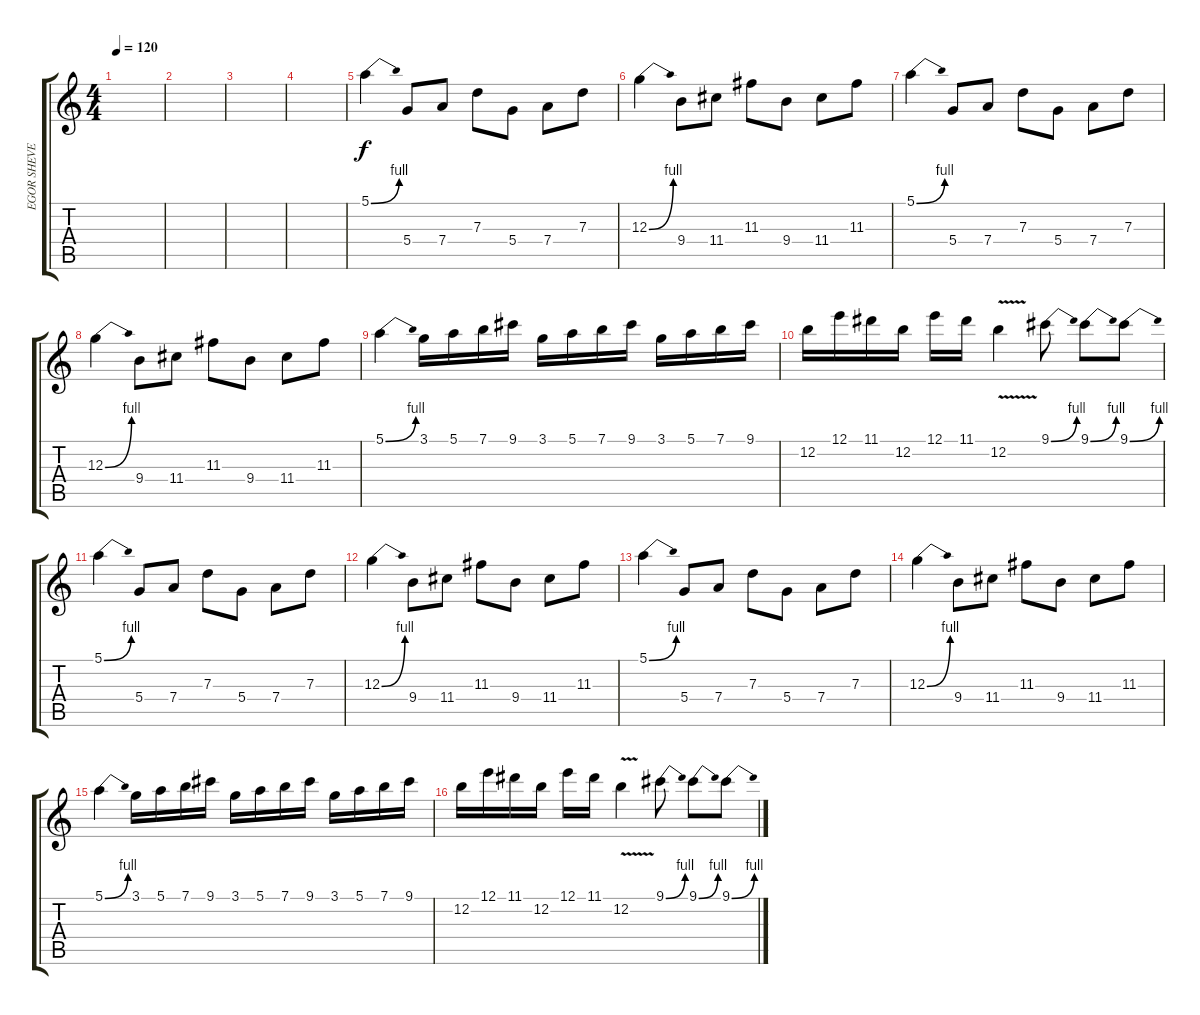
\track ("EGOR SHEVEREV" "EGOR SHEVE") {instrument acousticguitarsteel}
\staff {score tabs}
\tuning (E4 B3 G3 D3 A2 E2) {hide}
\ts (4 4)
\tempo 120
\clef g2
\ks c
|
|
|
|
5.1{be (bend 0 0 60 4)}.4 5.4.8 7.4.8 7.3.8 5.4.8 7.4.8 7.3.8 |
12.3{be (bend 0 0 60 4)}.4 9.4.8 11.4.8 11.3.8 9.4.8 11.4.8 11.3.8 |
5.1{be (bend 0 0 60 4)}.4 5.4.8 7.4.8 7.3.8 5.4.8 7.4.8 7.3.8 |
12.3{be (bend 0 0 60 4)}.4 9.4.8 11.4.8 11.3.8 9.4.8 11.4.8 11.3.8 |
5.1{be (bend 0 0 60 4)}.4 3.1.16 5.1.16 7.1.16 9.1.16 3.1.16 5.1.16 7.1.16 9.1.16 3.1.16 5.1.16 7.1.16 9.1.16 |
12.2.16 12.1.16 11.1.16 12.2.16 12.1.16 11.1.16 12.2{v}.4 9.1{be (bend 0 0 60 4)}.8 9.1{be (bend 0 0 60 4)}.8 9.1{be (bend 0 0 60 4)}.8 |
5.1{be (bend 0 0 60 4)}.4 5.4.8 7.4.8 7.3.8 5.4.8 7.4.8 7.3.8 |
12.3{be (bend 0 0 60 4)}.4 9.4.8 11.4.8 11.3.8 9.4.8 11.4.8 11.3.8 |
5.1{be (bend 0 0 60 4)}.4 5.4.8 7.4.8 7.3.8 5.4.8 7.4.8 7.3.8 |
12.3{be (bend 0 0 60 4)}.4 9.4.8 11.4.8 11.3.8 9.4.8 11.4.8 11.3.8 |
5.1{be (bend 0 0 60 4)}.4 3.1.16 5.1.16 7.1.16 9.1.16 3.1.16 5.1.16 7.1.16 9.1.16 3.1.16 5.1.16 7.1.16 9.1.16 |
12.2.16 12.1.16 11.1.16 12.2.16 12.1.16 11.1.16 12.2{v}.4 9.1{be (bend 0 0 60 4)}.8 9.1{be (bend 0 0 60 4)}.8 9.1{be (bend 0 0 60 4)}.8
